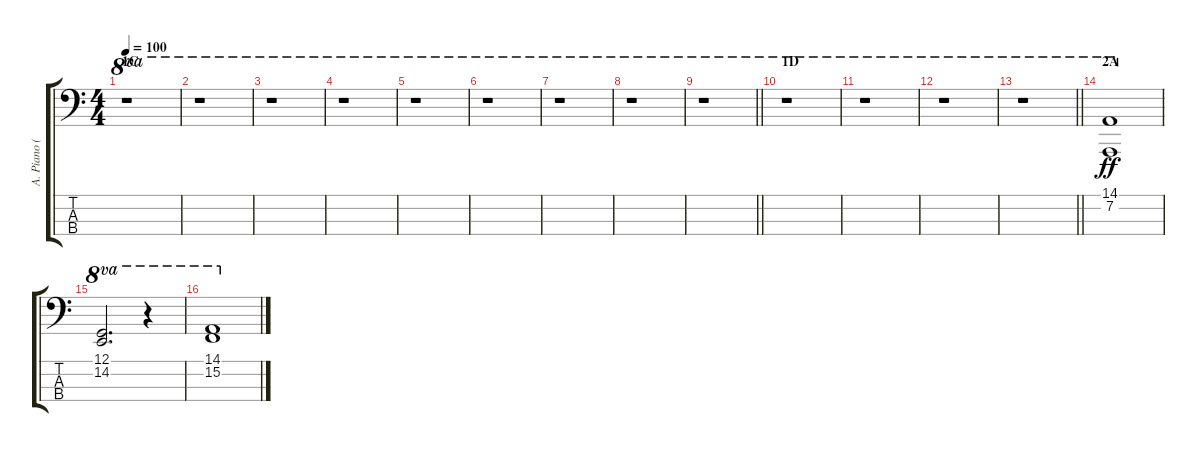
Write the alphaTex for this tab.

\track ("A. Piano (Left Hand)" "A. Piano (") {instrument acousticgrandpiano}
\staff {score tabs}
\tuning (G2 D2 A1 E1) {hide}
\ts (4 4)
\section ("" "1C")
\tempo 100
\clef f4
\ks c
r.1{ot 8va dy ff} |
r.1{ot 8va} |
r.1{ot 8va} |
r.1{ot 8va} |
r.1{ot 8va} |
r.1{ot 8va} |
r.1{ot 8va} |
r.1{ot 8va} |
\barLineRight lightlight
r.1{ot 8va} |
\section ("" "1D")
r.1{ot 8va} |
r.1{ot 8va} |
r.1{ot 8va} |
\barLineRight lightlight
r.1{ot 8va} |
\section ("" "2A")
(14.1 7.2).1{ot 8va} |
(12.1 14.2).2{d ot 8va} r.4{ot 8va} |
(14.1 15.2).1{ot 8va}
